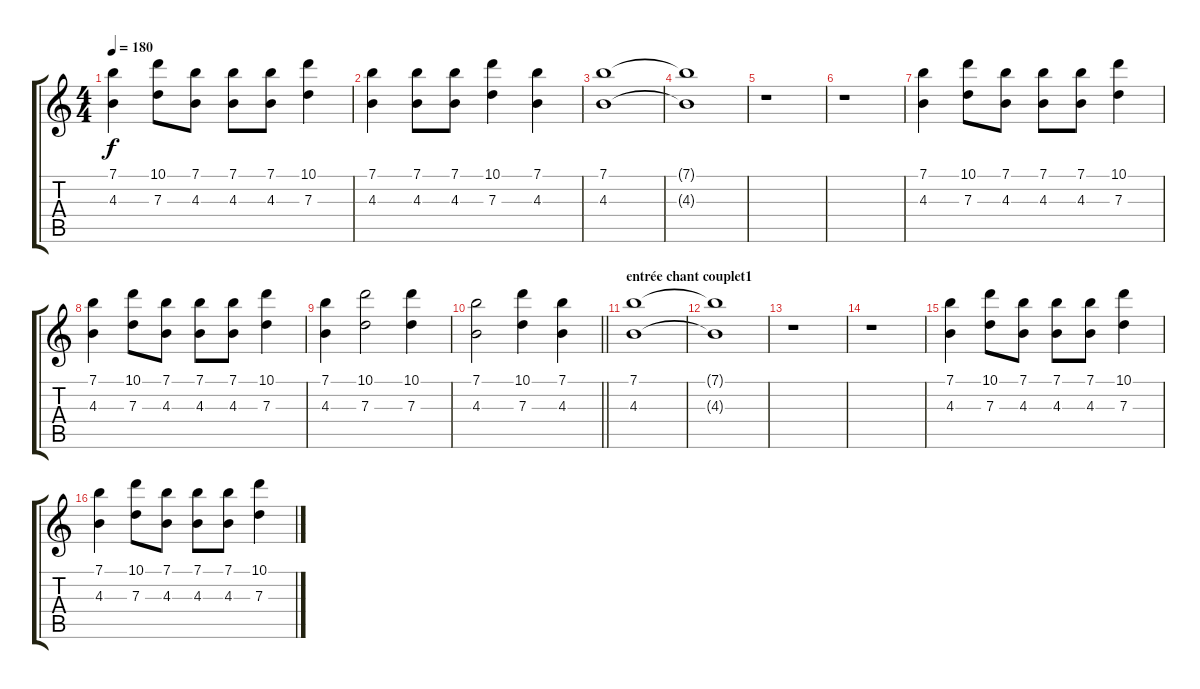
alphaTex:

\track "" {instrument overdrivenguitar}
\staff {score tabs}
\tuning (E4 B3 G3 D3 A2 E2) {hide}
\ts (4 4)
\tempo 180
\clef g2
\ks c
(7.1 4.3).4{dy f} (10.1 7.3).8 (7.1 4.3).8 (7.1 4.3).8 (7.1 4.3).8 (10.1 7.3).4 |
(7.1 4.3).4 (7.1 4.3).8 (7.1 4.3).8 (10.1 7.3).4 (7.1 4.3).4 |
(7.1 4.3).1 |
(7.1{t} 4.3{t}).1 |
r.1 |
r.1 |
(7.1 4.3).4 (10.1 7.3).8 (7.1 4.3).8 (7.1 4.3).8 (7.1 4.3).8 (10.1 7.3).4 |
(7.1 4.3).4 (10.1 7.3).8 (7.1 4.3).8 (7.1 4.3).8 (7.1 4.3).8 (10.1 7.3).4 |
(7.1 4.3).4 (10.1 7.3).2 (10.1 7.3).4 |
\barLineRight lightlight
(7.1 4.3).2 (10.1 7.3).4 (7.1 4.3).4 |
\section ("" "entrée chant couplet1")
(7.1 4.3).1 |
(7.1{t} 4.3{t}).1 |
r.1 |
r.1 |
(7.1 4.3).4 (10.1 7.3).8 (7.1 4.3).8 (7.1 4.3).8 (7.1 4.3).8 (10.1 7.3).4 |
(7.1 4.3).4 (10.1 7.3).8 (7.1 4.3).8 (7.1 4.3).8 (7.1 4.3).8 (10.1 7.3).4
